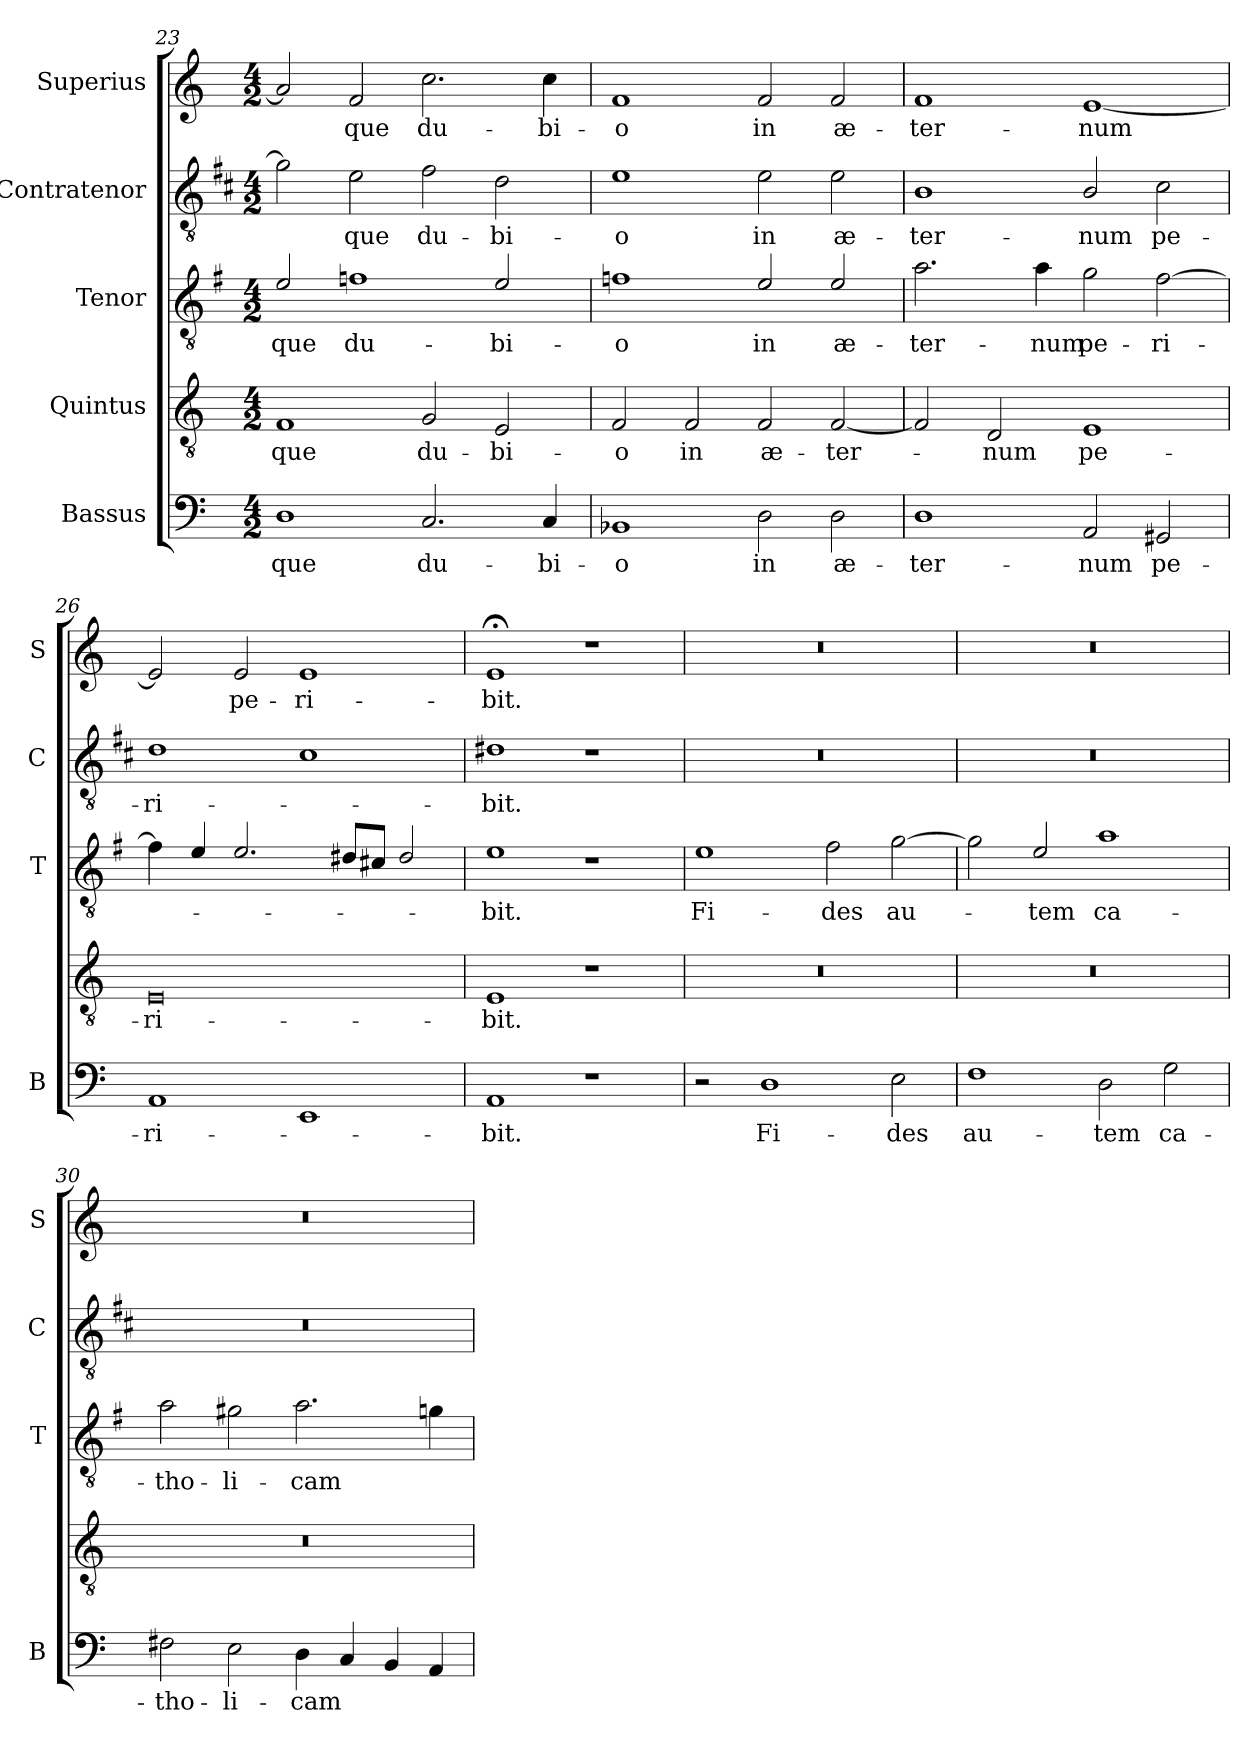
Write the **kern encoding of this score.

**kern	**text	**kern	**text	**kern	**text	**kern	**text	**kern	**text
*part5	*part5	*part4	*part4	*part3	*part3	*part2	*part2	*part1	*part1
*staff5	*staff5	*staff4	*staff4	*staff3	*staff3	*staff2	*staff2	*staff1	*staff1
*I"Bassus	*	*I"Quintus	*	*I"Tenor	*	*I"Contratenor	*	*I"Superius	*
*I'B	*	*	*	*I'T	*	*I'C	*	*I'S	*
*clefF4	*	*clefGv2	*	*clefGv2	*	*clefGv2	*	*clefG2	*
*	*	*	*	*ITrd4c7	*	*ITrd1c2	*	*	*
*k[]	*	*k[]	*	*k[]	*	*k[]	*	*k[]	*
*C:	*	*C:	*	*C:	*	*C:	*	*C:	*
*M4/2	*	*M4/2	*	*M4/2	*	*M4/2	*	*M4/2	*
=23	=23	=23	=23	=23	=23	=23	=23	=23	=23
!	!LO:LY:b	!	!LO:LY:b	!	!LO:LY:b	!	!	!	!
1D	-que	1F	-que	2A/	-que	2f\]	.	2a/]	.
!	!	!	!	!	!LO:LY:b	!	!LO:LY:b	!	!LO:LY:b
.	.	.	.	1B-X	du-	2d\	-que	2f/	-que
!	!LO:LY:b	!	!LO:LY:b	!	!	!	!LO:LY:b	!	!LO:LY:b
2.C/	du-	2G/	du-	.	.	2e\	du-	2.cc\	du-
!	!	!	!LO:LY:b	!	!LO:LY:b	!	!LO:LY:b	!	!
.	.	2E/	-bi-	2A/	-bi-	2c\	-bi-	.	.
!	!LO:LY:b	!	!	!	!	!	!	!	!LO:LY:b
4C/	-bi-	.	.	.	.	.	.	4cc\	-bi-
!!LO:LB:g=z
=24	=24	=24	=24	=24	=24	=24	=24	=24	=24
!	!LO:LY:b	!	!LO:LY:b	!	!LO:LY:b	!	!LO:LY:b	!	!LO:LY:b
1BB-X	-o	2F/	-o	1B-X	-o	1d	-o	1f	-o
!	!	!	!LO:LY:b	!	!	!	!	!	!
.	.	2F/	in	.	.	.	.	.	.
!	!LO:LY:b	!	!LO:LY:b	!	!LO:LY:b	!	!LO:LY:b	!	!LO:LY:b
2D\	in	2F/	æ-	2A/	in	2d\	in	2f/	in
!	!LO:LY:b	!	!LO:LY:b	!	!LO:LY:b	!	!LO:LY:b	!	!LO:LY:b
2D\	æ-	[2F/	-ter-	2A/	æ-	2d\	æ-	2f/	æ-
=25	=25	=25	=25	=25	=25	=25	=25	=25	=25
!	!LO:LY:b	!	!	!	!LO:LY:b	!	!LO:LY:b	!	!LO:LY:b
1D	-ter-	2F/]	.	2.d\	-ter-	1A	-ter-	1f	-ter-
!	!	!	!LO:LY:b	!	!	!	!	!	!
.	.	2D/	-num	.	.	.	.	.	.
!	!	!	!	!	!LO:LY:b	!	!	!	!
.	.	.	.	4d\	-num	.	.	.	.
!	!LO:LY:b	!	!LO:LY:b	!	!LO:LY:b	!	!LO:LY:b	!	!LO:LY:b
2AA/	-num	1E	pe-	2c\	pe-	2A/	-num	[1e	-num
!	!LO:LY:b	!	!	!	!LO:LY:b	!	!LO:LY:b	!	!
2GG#X/	pe-	.	.	[2B\	-ri-	2B\	pe-	.	.
=26	=26	=26	=26	=26	=26	=26	=26	=26	=26
!	!LO:LY:b	!	!LO:LY:b	!	!	!	!LO:LY:b	!	!
1AA	-ri-	0E	-ri-	4B\]	.	1c	-ri-	2e/]	.
.	.	.	.	4A/	.	.	.	.	.
!	!	!	!	!	!	!	!	!	!LO:LY:b
.	.	.	.	2.A/	.	.	.	2e/	pe-
!	!	!	!	!	!	!	!	!	!LO:LY:b
1EE	.	.	.	.	.	1B	.	1e	-ri-
.	.	.	.	8G#X/L	.	.	.	.	.
.	.	.	.	8F#X/J	.	.	.	.	.
.	.	.	.	2G#/	.	.	.	.	.
=27	=27	=27	=27	=27	=27	=27	=27	=27	=27
!	!LO:LY:b	!	!LO:LY:b	!	!LO:LY:b	!	!LO:LY:b	!	!LO:LY:b
1AA	-bit.	1E	-bit.	1A	-bit.	1c#X	-bit.	1e;<	-bit.
1r	.	1r	.	1r	.	1r	.	1r	.
=28	=28	=28	=28	=28	=28	=28	=28	=28	=28
!	!	!	!	!	!LO:LY:b	!	!	!	!
2r	.	0r	.	1A	Fi-	0r	.	0r	.
!	!LO:LY:b	!	!	!	!	!	!	!	!
1D	Fi-	.	.	.	.	.	.	.	.
!	!	!	!	!	!LO:LY:b	!	!	!	!
.	.	.	.	2B\	-des	.	.	.	.
!	!LO:LY:b	!	!	!	!LO:LY:b	!	!	!	!
2E\	-des	.	.	[2c\	au-	.	.	.	.
=29	=29	=29	=29	=29	=29	=29	=29	=29	=29
!	!LO:LY:b	!	!	!	!	!	!	!	!
1F	au-	0r	.	2c\]	.	0r	.	0r	.
!	!	!	!	!	!LO:LY:b	!	!	!	!
.	.	.	.	2A/	-tem	.	.	.	.
!	!LO:LY:b	!	!	!	!LO:LY:b	!	!	!	!
2D\	-tem	.	.	1d	ca-	.	.	.	.
!	!LO:LY:b	!	!	!	!	!	!	!	!
2G\	ca-	.	.	.	.	.	.	.	.
!!LO:PB:g=z
=30	=30	=30	=30	=30	=30	=30	=30	=30	=30
!	!LO:LY:b	!	!	!	!LO:LY:b	!	!	!	!
2F#X\	-tho-	0r	.	2d\	-tho-	0r	.	0r	.
!	!LO:LY:b	!	!	!	!LO:LY:b	!	!	!	!
2E\	-li-	.	.	2c#X\	-li-	.	.	.	.
!	!LO:LY:b	!	!	!	!LO:LY:b	!	!	!	!
4D\	-cam	.	.	2.d\	-cam	.	.	.	.
4C/	.	.	.	.	.	.	.	.	.
4BB/	.	.	.	.	.	.	.	.	.
4AA/	.	.	.	4cn\	.	.	.	.	.
=	=	=	=	=	=	=	=	=	=
*-	*-	*-	*-	*-	*-	*-	*-	*-	*-
